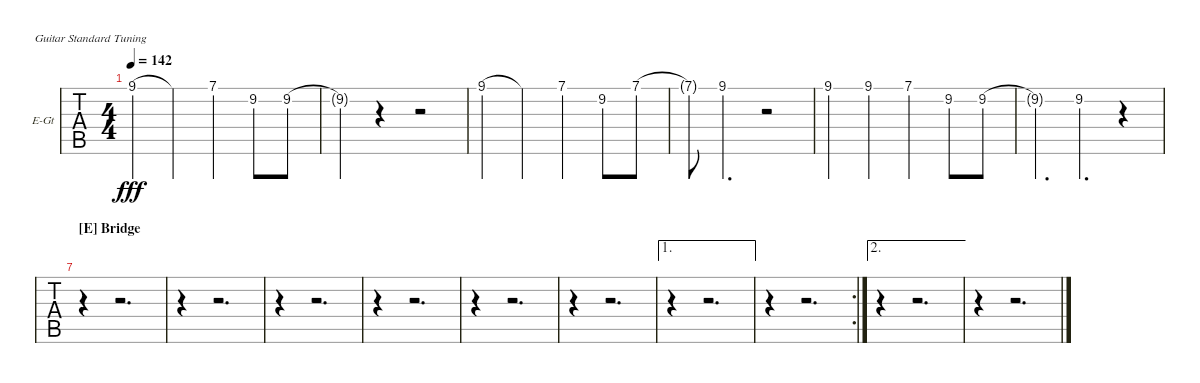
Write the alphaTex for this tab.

\bracketExtendMode nobrackets
\firstSystemTrackNameOrientation horizontal
\otherSystemsTrackNameOrientation horizontal
\defaultBarNumberDisplay FirstOfSystem
\track ("Ozzy" "E-Gt") {instrument electricguitarclean}
\staff {tabs}
\tuning (E4 B3 G3 D3 A2 E2)
\ts (4 4)
\tempo 142
\clef g2
\scale
0.276008
\ks c
9.1.4{dy fff} 9.1{t}.4 7.1.4 9.2.8 9.2.8 |
\scale
0.225053 9.2{t}.4 r.4 r.2 |
\scale
0.276008 9.1.4 9.1{t}.4 7.1.4 9.2.8 7.1.8 |
\scale
0.22293 7.1{t}.8 9.1.4{d} r.2 |
\scale
0.276008 9.1.4 9.1.4 7.1.4 9.2.8 9.2.8 |
\scale
0.225053 9.2{t}.4{d} 9.2.4{d} r.4 |
\section ("E" "Bridge")
\scale
0.25 r.4 r.2{d} |
\scale
0.25 r.4 r.2{d} |
\scale
0.25 r.4 r.2{d} |
\scale
0.25 r.4 r.2{d} |
\scale
0.25 r.4 r.2{d} |
\scale
0.25 r.4 r.2{d} |
\ae 1
\scale
0.25 r.4 r.2{d} |
\rc 2
\scale
0.25 r.4 r.2{d} |
\ae 2
\scale
0.25 r.4 r.2{d} |
\scale
0.25 r.4 r.2{d}
